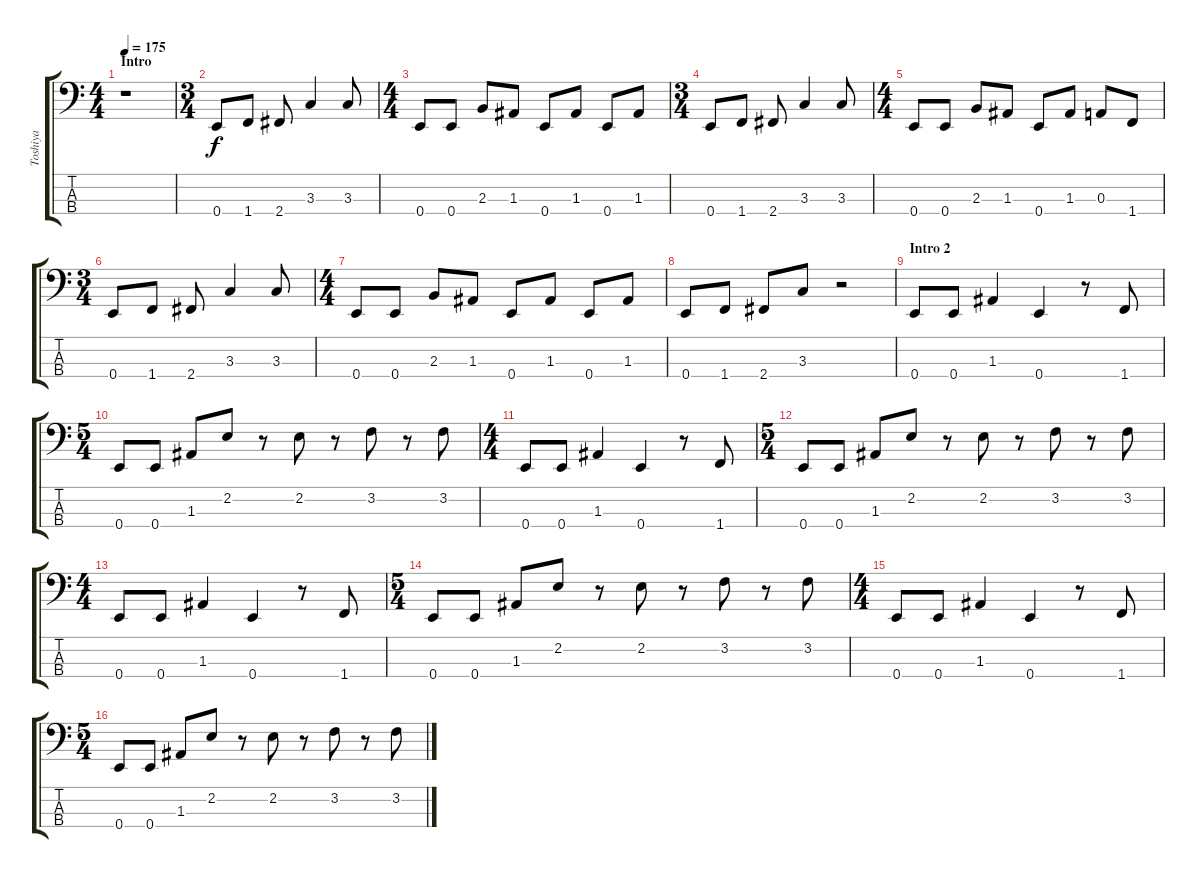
\track ("Toshiya" "Toshiya") {instrument electricbasspick}
\staff {score tabs}
\tuning (G2 D2 A1 E1) {hide}
\ts (4 4)
\section ("" "Intro")
\tempo 175
\clef f4
\ks c
r.1{dy f instrument electricbasspick} |
\ts (3 4)
0.4.8 1.4.8 2.4.8 3.3.4 3.3.8 |
\ts (4 4)
0.4.8 0.4.8 2.3.8 1.3.8 0.4.8 1.3.8 0.4.8 1.3.8 |
\ts (3 4)
0.4.8 1.4.8 2.4.8 3.3.4 3.3.8 |
\ts (4 4)
0.4.8 0.4.8 2.3.8 1.3.8 0.4.8 1.3.8 0.3.8 1.4.8 |
\ts (3 4)
0.4.8 1.4.8 2.4.8 3.3.4 3.3.8 |
\ts (4 4)
0.4.8 0.4.8 2.3.8 1.3.8 0.4.8 1.3.8 0.4.8 1.3.8 |
0.4.8 1.4.8 2.4.8 3.3.8 r.2 |
\section ("" "Intro 2")
0.4.8 0.4.8 1.3.4 0.4.4 r.8 1.4.8 |
\ts (5 4)
0.4.8 0.4.8 1.3.8 2.2.8 r.8 2.2.8 r.8 3.2.8 r.8 3.2.8 |
\ts (4 4)
0.4.8 0.4.8 1.3.4 0.4.4 r.8 1.4.8 |
\ts (5 4)
0.4.8 0.4.8 1.3.8 2.2.8 r.8 2.2.8 r.8 3.2.8 r.8 3.2.8 |
\ts (4 4)
0.4.8 0.4.8 1.3.4 0.4.4 r.8 1.4.8 |
\ts (5 4)
0.4.8 0.4.8 1.3.8 2.2.8 r.8 2.2.8 r.8 3.2.8 r.8 3.2.8 |
\ts (4 4)
0.4.8 0.4.8 1.3.4 0.4.4 r.8 1.4.8 |
\ts (5 4)
0.4.8 0.4.8 1.3.8 2.2.8 r.8 2.2.8 r.8 3.2.8 r.8 3.2.8
